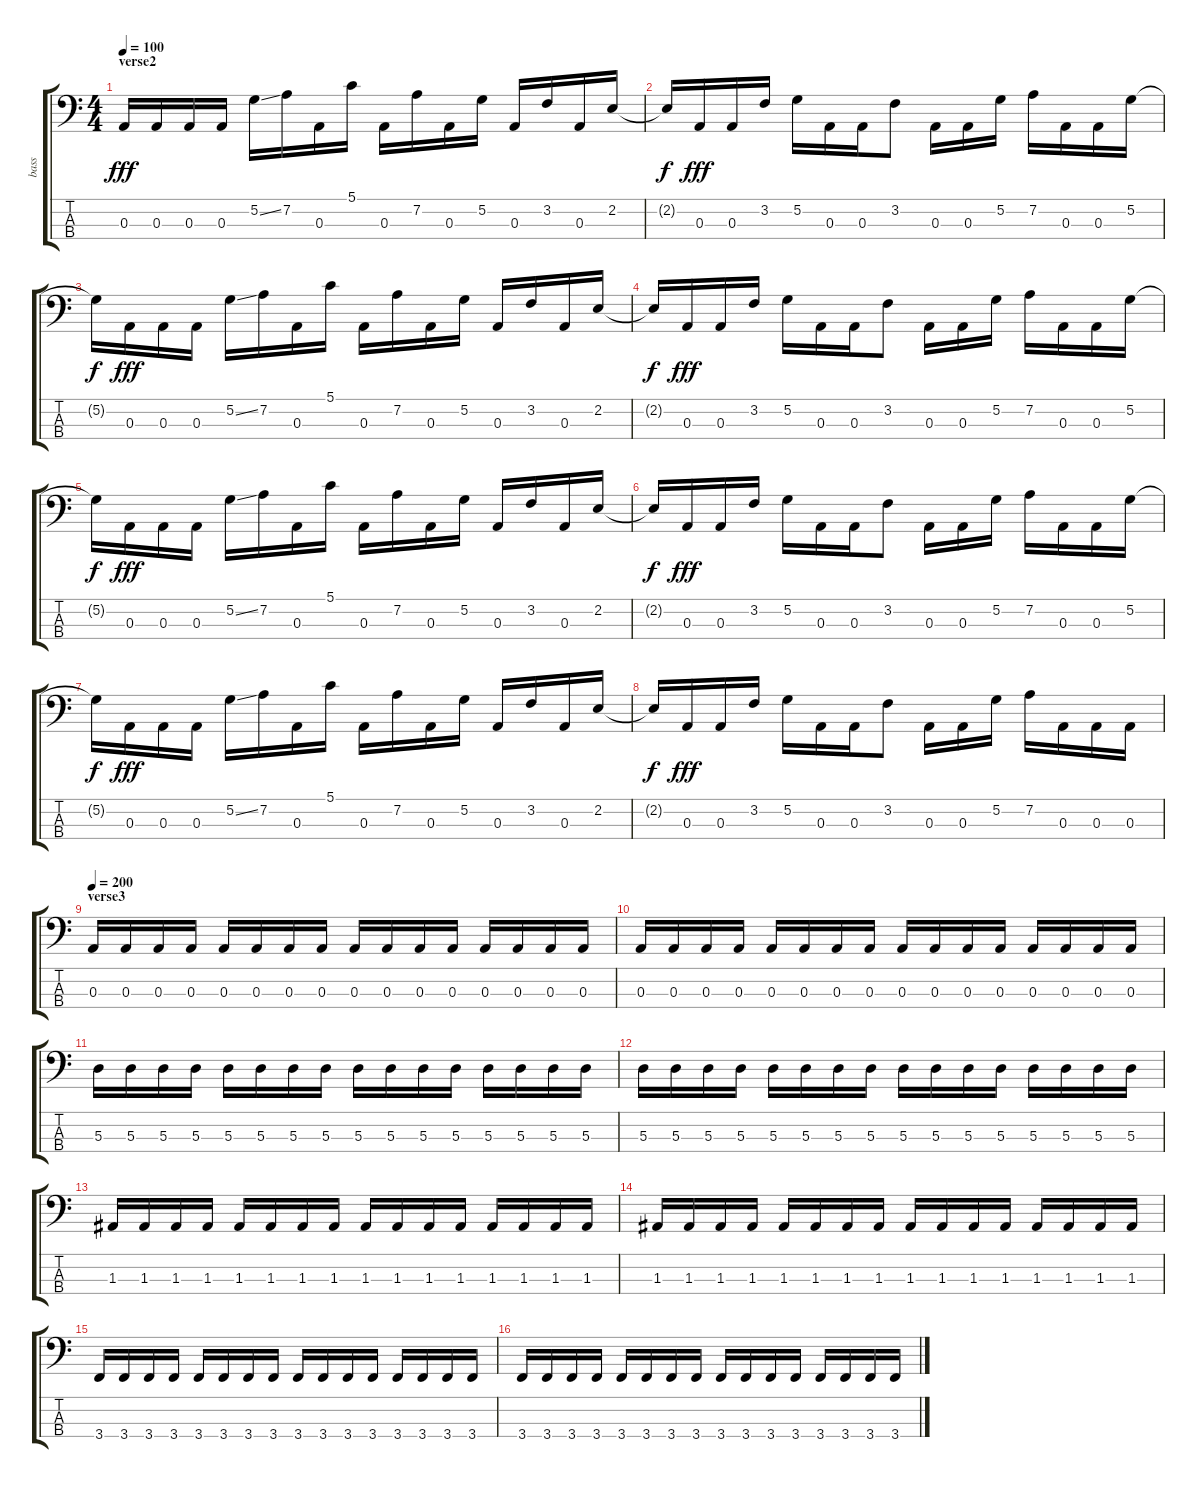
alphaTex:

\track ("bass" "bass") {instrument electricbassfinger}
\staff {score tabs}
\tuning (G2 D2 A1 D1) {hide}
\ts (4 4)
\section ("" "verse2")
\tempo 100
\clef f4
\ks c
0.3.16{dy fff} 0.3.16 0.3.16 0.3.16 5.2{ss}.16 7.2.16 0.3.16 5.1.16 0.3.16 7.2.16 0.3.16 5.2.16 0.3.16 3.2.16 0.3.16 2.2.16 |
2.2{t}.16{dy f} 0.3.16{dy fff} 0.3.16 3.2.16 5.2.16 0.3.16 0.3.16 3.2.8 0.3.16 0.3.16 5.2.16 7.2.16 0.3.16 0.3.16 5.2.16 |
5.2{t}.16{dy f} 0.3.16{dy fff} 0.3.16 0.3.16 5.2{ss}.16 7.2.16 0.3.16 5.1.16 0.3.16 7.2.16 0.3.16 5.2.16 0.3.16 3.2.16 0.3.16 2.2.16 |
2.2{t}.16{dy f} 0.3.16{dy fff} 0.3.16 3.2.16 5.2.16 0.3.16 0.3.16 3.2.8 0.3.16 0.3.16 5.2.16 7.2.16 0.3.16 0.3.16 5.2.16 |
5.2{t}.16{dy f} 0.3.16{dy fff} 0.3.16 0.3.16 5.2{ss}.16 7.2.16 0.3.16 5.1.16 0.3.16 7.2.16 0.3.16 5.2.16 0.3.16 3.2.16 0.3.16 2.2.16 |
2.2{t}.16{dy f} 0.3.16{dy fff} 0.3.16 3.2.16 5.2.16 0.3.16 0.3.16 3.2.8 0.3.16 0.3.16 5.2.16 7.2.16 0.3.16 0.3.16 5.2.16 |
5.2{t}.16{dy f} 0.3.16{dy fff} 0.3.16 0.3.16 5.2{ss}.16 7.2.16 0.3.16 5.1.16 0.3.16 7.2.16 0.3.16 5.2.16 0.3.16 3.2.16 0.3.16 2.2.16 |
2.2{t}.16{dy f} 0.3.16{dy fff} 0.3.16 3.2.16 5.2.16 0.3.16 0.3.16 3.2.8 0.3.16 0.3.16 5.2.16 7.2.16 0.3.16 0.3.16 0.3.16 |
\section ("" "verse3")
\tempo 200
0.3.16 0.3.16 0.3.16 0.3.16 0.3.16 0.3.16 0.3.16 0.3.16 0.3.16 0.3.16 0.3.16 0.3.16 0.3.16 0.3.16 0.3.16 0.3.16 |
0.3.16 0.3.16 0.3.16 0.3.16 0.3.16 0.3.16 0.3.16 0.3.16 0.3.16 0.3.16 0.3.16 0.3.16 0.3.16 0.3.16 0.3.16 0.3.16 |
5.3.16 5.3.16 5.3.16 5.3.16 5.3.16 5.3.16 5.3.16 5.3.16 5.3.16 5.3.16 5.3.16 5.3.16 5.3.16 5.3.16 5.3.16 5.3.16 |
5.3.16 5.3.16 5.3.16 5.3.16 5.3.16 5.3.16 5.3.16 5.3.16 5.3.16 5.3.16 5.3.16 5.3.16 5.3.16 5.3.16 5.3.16 5.3.16 |
1.3.16 1.3.16 1.3.16 1.3.16 1.3.16 1.3.16 1.3.16 1.3.16 1.3.16 1.3.16 1.3.16 1.3.16 1.3.16 1.3.16 1.3.16 1.3.16 |
1.3.16 1.3.16 1.3.16 1.3.16 1.3.16 1.3.16 1.3.16 1.3.16 1.3.16 1.3.16 1.3.16 1.3.16 1.3.16 1.3.16 1.3.16 1.3.16 |
3.4.16 3.4.16 3.4.16 3.4.16 3.4.16 3.4.16 3.4.16 3.4.16 3.4.16 3.4.16 3.4.16 3.4.16 3.4.16 3.4.16 3.4.16 3.4.16 |
3.4.16 3.4.16 3.4.16 3.4.16 3.4.16 3.4.16 3.4.16 3.4.16 3.4.16 3.4.16 3.4.16 3.4.16 3.4.16 3.4.16 3.4.16 3.4.16
